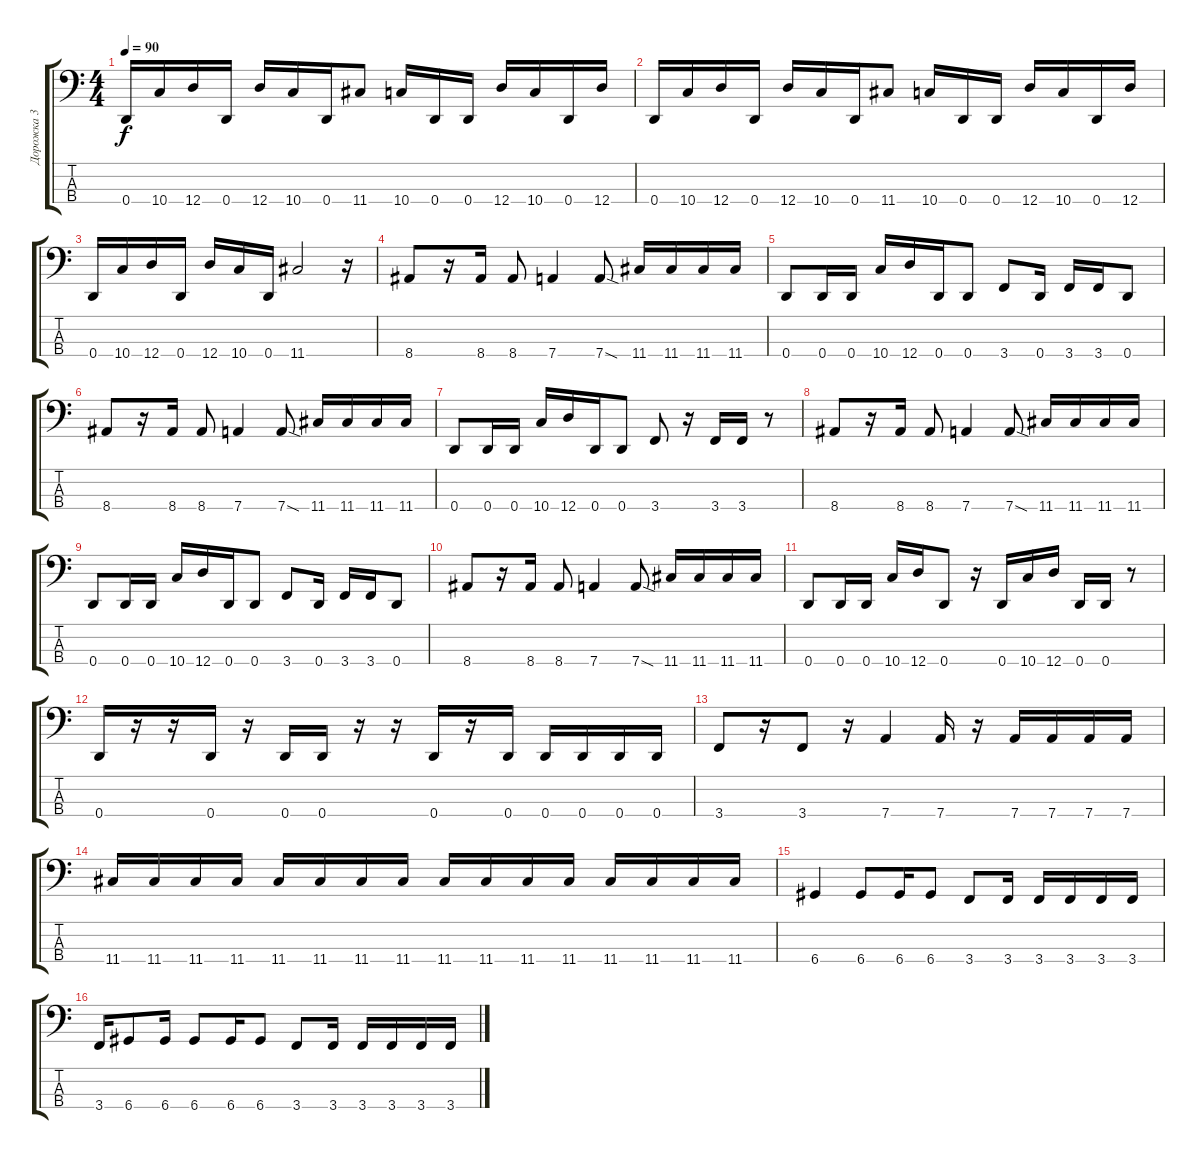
\track ("Дорожка 3" "Дорожка 3") {instrument electricbassfinger}
\staff {score tabs}
\tuning (G2 D2 A1 D1) {hide}
\ts (4 4)
\tempo 90
\clef f4
\ks c
0.4.16{dy f} 10.4.16 12.4.16 0.4.16 12.4.16 10.4.16 0.4.16 11.4.8 10.4.16 0.4.16 0.4.16 12.4.16 10.4.16 0.4.16 12.4.16 |
0.4.16 10.4.16 12.4.16 0.4.16 12.4.16 10.4.16 0.4.16 11.4.8 10.4.16 0.4.16 0.4.16 12.4.16 10.4.16 0.4.16 12.4.16 |
0.4.16 10.4.16 12.4.16 0.4.16 12.4.16 10.4.16 0.4.16 11.4.2 r.16 |
8.4.8 r.16 8.4.16 8.4.8 7.4.4 7.4{sod}.8 11.4.16 11.4.16 11.4.16 11.4.16 |
0.4.8 0.4.16 0.4.16 10.4.16 12.4.16 0.4.16 0.4.8 3.4.8 0.4.16 3.4.16 3.4.16 0.4.8 |
8.4.8 r.16 8.4.16 8.4.8 7.4.4 7.4{sod}.8 11.4.16 11.4.16 11.4.16 11.4.16 |
0.4.8 0.4.16 0.4.16 10.4.16 12.4.16 0.4.16 0.4.8 3.4.8 r.16 3.4.16 3.4.16 r.8 |
8.4.8 r.16 8.4.16 8.4.8 7.4.4 7.4{sod}.8 11.4.16 11.4.16 11.4.16 11.4.16 |
0.4.8 0.4.16 0.4.16 10.4.16 12.4.16 0.4.16 0.4.8 3.4.8 0.4.16 3.4.16 3.4.16 0.4.8 |
8.4.8 r.16 8.4.16 8.4.8 7.4.4 7.4{sod}.8 11.4.16 11.4.16 11.4.16 11.4.16 |
0.4.8 0.4.16 0.4.16 10.4.16 12.4.16 0.4.8 r.16 0.4.16 10.4.16 12.4.16 0.4.16 0.4.16 r.8 |
0.4.16 r.16 r.16 0.4.16 r.16 0.4.16 0.4.16 r.16 r.16 0.4.16 r.16 0.4.16 0.4.16 0.4.16 0.4.16 0.4.16 |
3.4.8 r.16 3.4.8 r.16 7.4.4 7.4.16 r.16 7.4.16 7.4.16 7.4.16 7.4.16 |
11.4.16 11.4.16 11.4.16 11.4.16 11.4.16 11.4.16 11.4.16 11.4.16 11.4.16 11.4.16 11.4.16 11.4.16 11.4.16 11.4.16 11.4.16 11.4.16 |
6.4.4 6.4.8 6.4.16 6.4.8 3.4.8 3.4.16 3.4.16 3.4.16 3.4.16 3.4.16 |
3.4.16 6.4.8 6.4.16 6.4.8 6.4.16 6.4.8 3.4.8 3.4.16 3.4.16 3.4.16 3.4.16 3.4.16
